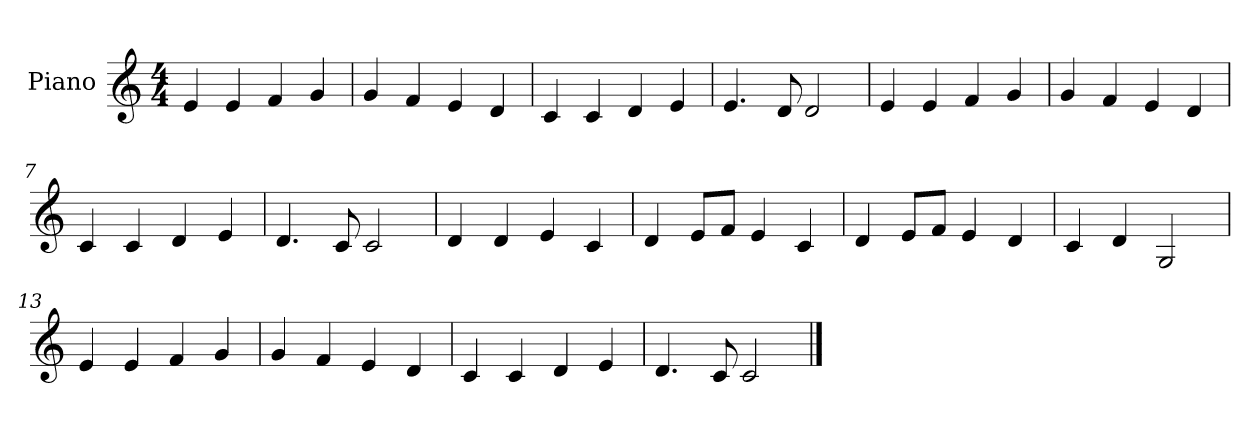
**kern
*part1
*staff1
*I"Piano
*I'Pno.
*clefG2
*k[]
*M4/4
=1
4e/
4e/
4f/
4g/
=2
4g/
4f/
4e/
4d/
=3
4c/
4c/
4d/
4e/
=4
4.e/
8d/
2d/
=5
4e/
4e/
4f/
4g/
=6
4g/
4f/
4e/
4d/
=7
4c/
4c/
4d/
4e/
=8
4.d/
8c/
2c/
=9
4d/
4d/
4e/
4c/
!!LO:LB:g=z
=10
4d/
8e/L
8f/J
4e/
4c/
=11
4d/
8e/L
8f/J
4e/
4d/
=12
4c/
4d/
2G/
=13
4e/
4e/
4f/
4g/
=14
4g/
4f/
4e/
4d/
=15
4c/
4c/
4d/
4e/
=16
4.d/
8c/
2c/
==
*-
